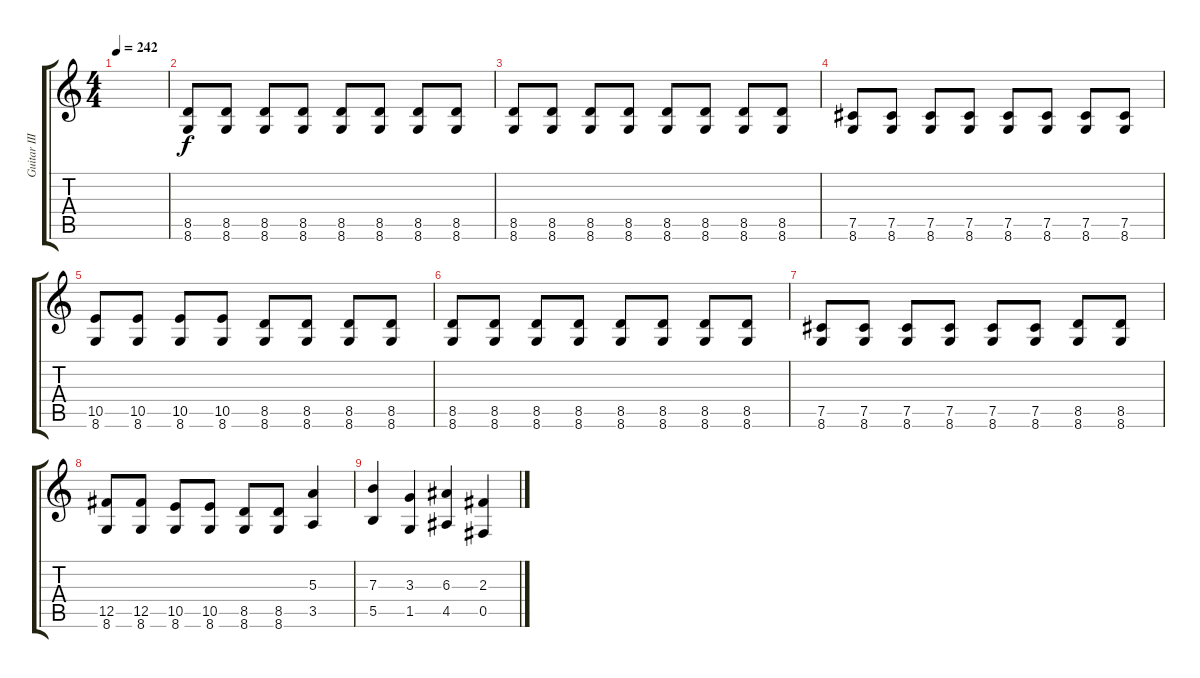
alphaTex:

\track ("Guitar III" "Guitar III") {instrument distortionguitar}
\staff {score tabs}
\tuning (Db4 Ab3 E3 B2 Gb2 B1) {hide}
\ts (4 4)
\tempo 242
\clef g2
\ks c
|
(8.5 8.6).8 (8.5 8.6).8 (8.5 8.6).8 (8.5 8.6).8 (8.5 8.6).8 (8.5 8.6).8 (8.5 8.6).8 (8.5 8.6).8 |
(8.5 8.6).8 (8.5 8.6).8 (8.5 8.6).8 (8.5 8.6).8 (8.5 8.6).8 (8.5 8.6).8 (8.5 8.6).8 (8.5 8.6).8 |
(7.5 8.6).8 (7.5 8.6).8 (7.5 8.6).8 (7.5 8.6).8 (7.5 8.6).8 (7.5 8.6).8 (7.5 8.6).8 (7.5 8.6).8 |
(10.5 8.6).8 (10.5 8.6).8 (10.5 8.6).8 (10.5 8.6).8 (8.5 8.6).8 (8.5 8.6).8 (8.5 8.6).8 (8.5 8.6).8 |
(8.5 8.6).8 (8.5 8.6).8 (8.5 8.6).8 (8.5 8.6).8 (8.5 8.6).8 (8.5 8.6).8 (8.5 8.6).8 (8.5 8.6).8 |
(7.5 8.6).8 (7.5 8.6).8 (7.5 8.6).8 (7.5 8.6).8 (7.5 8.6).8 (7.5 8.6).8 (8.5 8.6).8 (8.5 8.6).8 |
(12.5 8.6).8 (12.5 8.6).8 (10.5 8.6).8 (10.5 8.6).8 (8.5 8.6).8 (8.5 8.6).8 (5.3 3.5).4 |
(7.3 5.5).4 (3.3 1.5).4 (6.3 4.5).4 (2.3 0.5).4
